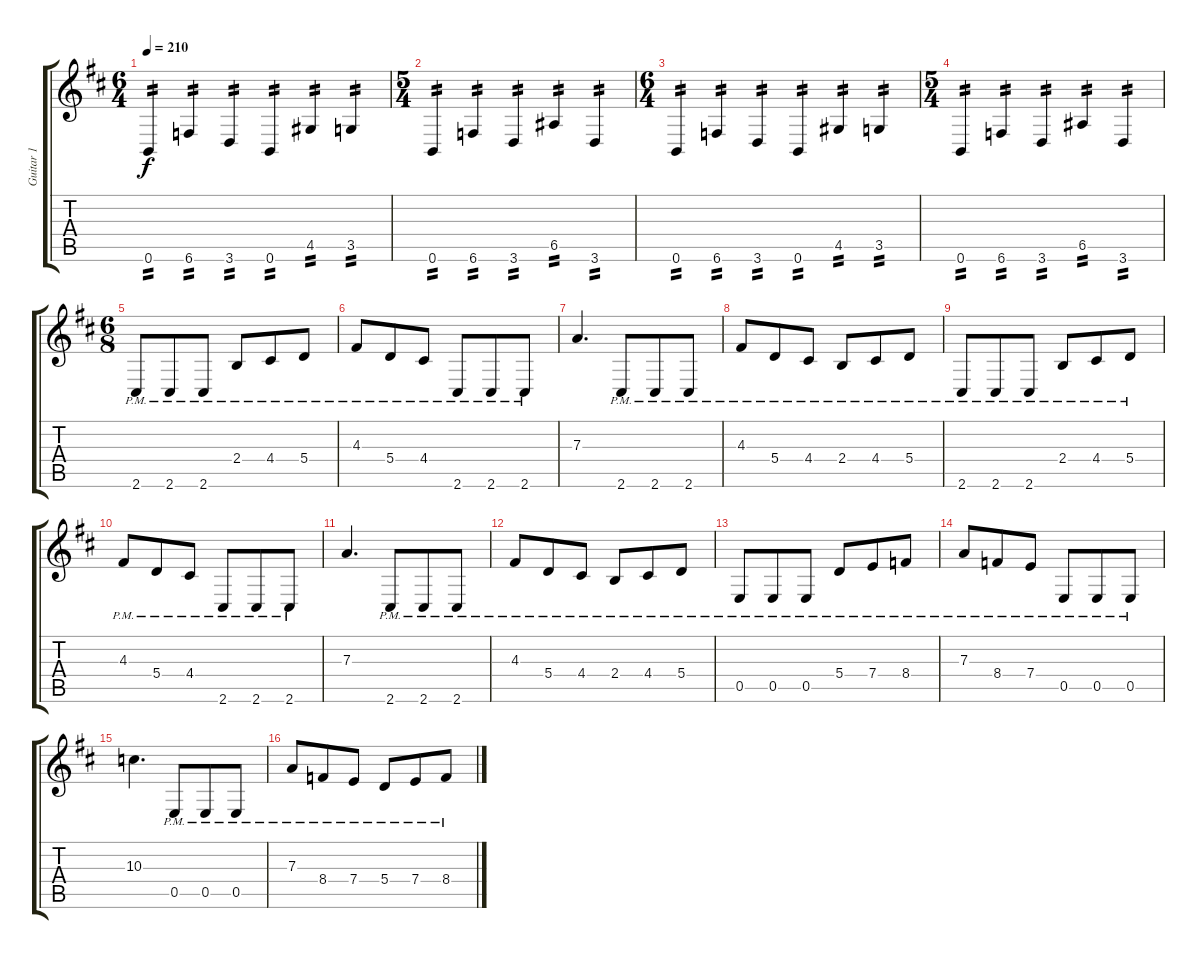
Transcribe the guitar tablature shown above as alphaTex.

\track ("Guitar 1" "Guitar 1") {instrument distortionguitar}
\staff {score tabs}
\tuning (B3 Gb3 D3 A2 E2 B1) {hide}
\ts (6 4)
\tempo 210
\clef g2
\ks bminor
0.6.4{tp 2 dy f} 6.6.4{tp 2} 3.6.4{tp 2} 0.6.4{tp 2} 4.5.4{tp 2} 3.5.4{tp 2} |
\ts (5 4)
0.6.4{tp 2} 6.6.4{tp 2} 3.6.4{tp 2} 6.5.4{tp 2} 3.6.4{tp 2} |
\ts (6 4)
0.6.4{tp 2} 6.6.4{tp 2} 3.6.4{tp 2} 0.6.4{tp 2} 4.5.4{tp 2} 3.5.4{tp 2} |
\ts (5 4)
0.6.4{tp 2} 6.6.4{tp 2} 3.6.4{tp 2} 6.5.4{tp 2} 3.6.4{tp 2} |
\ts (6 8)
2.6{pm}.8 2.6{pm}.8 2.6{pm}.8 2.4{pm}.8 4.4{pm}.8 5.4{pm}.8 |
4.3{pm}.8 5.4{pm}.8 4.4{pm}.8 2.6{pm}.8 2.6{pm}.8 2.6{pm}.8 |
7.3.4{d} 2.6{pm}.8 2.6{pm}.8 2.6{pm}.8 |
4.3{pm}.8 5.4{pm}.8 4.4{pm}.8 2.4{pm}.8 4.4{pm}.8 5.4{pm}.8 |
2.6{pm}.8 2.6{pm}.8 2.6{pm}.8 2.4{pm}.8 4.4{pm}.8 5.4{pm}.8 |
4.3{pm}.8 5.4{pm}.8 4.4{pm}.8 2.6{pm}.8 2.6{pm}.8 2.6{pm}.8 |
7.3.4{d} 2.6{pm}.8 2.6{pm}.8 2.6{pm}.8 |
4.3{pm}.8 5.4{pm}.8 4.4{pm}.8 2.4{pm}.8 4.4{pm}.8 5.4{pm}.8 |
0.5{pm}.8 0.5{pm}.8 0.5{pm}.8 5.4{pm}.8 7.4{pm}.8 8.4{pm}.8 |
7.3{pm}.8 8.4{pm}.8 7.4{pm}.8 0.5{pm}.8 0.5{pm}.8 0.5{pm}.8 |
10.3.4{d} 0.5{pm}.8 0.5{pm}.8 0.5{pm}.8 |
7.3{pm}.8 8.4{pm}.8 7.4{pm}.8 5.4{pm}.8 7.4{pm}.8 8.4{pm}.8
